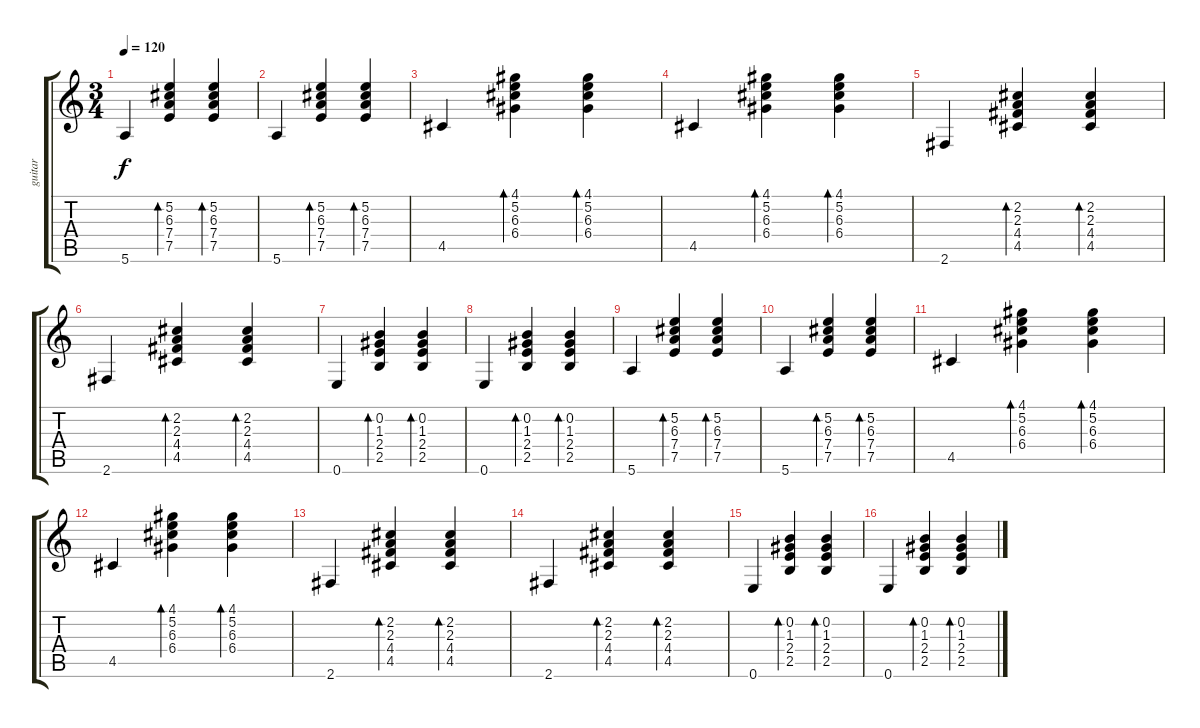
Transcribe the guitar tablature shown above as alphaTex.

\track ("guitar" "guitar") {instrument acousticguitarnylon}
\staff {score tabs}
\tuning (E4 B3 G3 D3 A2 E2) {hide}
\ts (3 4)
\tempo 120
\clef g2
\ks c
5.6.4{dy f instrument acousticguitarnylon} (5.2 6.3 7.4 7.5).4{bd 120} (5.2 6.3 7.4 7.5).4{bd 120} |
5.6.4 (5.2 6.3 7.4 7.5).4{bd 120} (5.2 6.3 7.4 7.5).4{bd 120} |
4.5.4 (4.1 5.2 6.3 6.4).4{bd 120} (4.1 5.2 6.3 6.4).4{bd 120} |
4.5.4 (4.1 5.2 6.3 6.4).4{bd 120} (4.1 5.2 6.3 6.4).4{bd 120} |
2.6.4 (2.2 2.3 4.4 4.5).4{bd 120} (2.2 2.3 4.4 4.5).4{bd 120} |
2.6.4 (2.2 2.3 4.4 4.5).4{bd 120} (2.2 2.3 4.4 4.5).4{bd 120} |
0.6.4 (0.2 1.3 2.4 2.5).4{bd 120} (0.2 1.3 2.4 2.5).4{bd 120} |
0.6.4 (0.2 1.3 2.4 2.5).4{bd 120} (0.2 1.3 2.4 2.5).4{bd 120} |
5.6.4 (5.2 6.3 7.4 7.5).4{bd 120} (5.2 6.3 7.4 7.5).4{bd 120} |
5.6.4 (5.2 6.3 7.4 7.5).4{bd 120} (5.2 6.3 7.4 7.5).4{bd 120} |
4.5.4 (4.1 5.2 6.3 6.4).4{bd 120} (4.1 5.2 6.3 6.4).4{bd 120} |
4.5.4 (4.1 5.2 6.3 6.4).4{bd 120} (4.1 5.2 6.3 6.4).4{bd 120} |
2.6.4 (2.2 2.3 4.4 4.5).4{bd 120} (2.2 2.3 4.4 4.5).4{bd 120} |
2.6.4 (2.2 2.3 4.4 4.5).4{bd 120} (2.2 2.3 4.4 4.5).4{bd 120} |
0.6.4 (0.2 1.3 2.4 2.5).4{bd 120} (0.2 1.3 2.4 2.5).4{bd 120} |
0.6.4 (0.2 1.3 2.4 2.5).4{bd 120} (0.2 1.3 2.4 2.5).4{bd 120}
